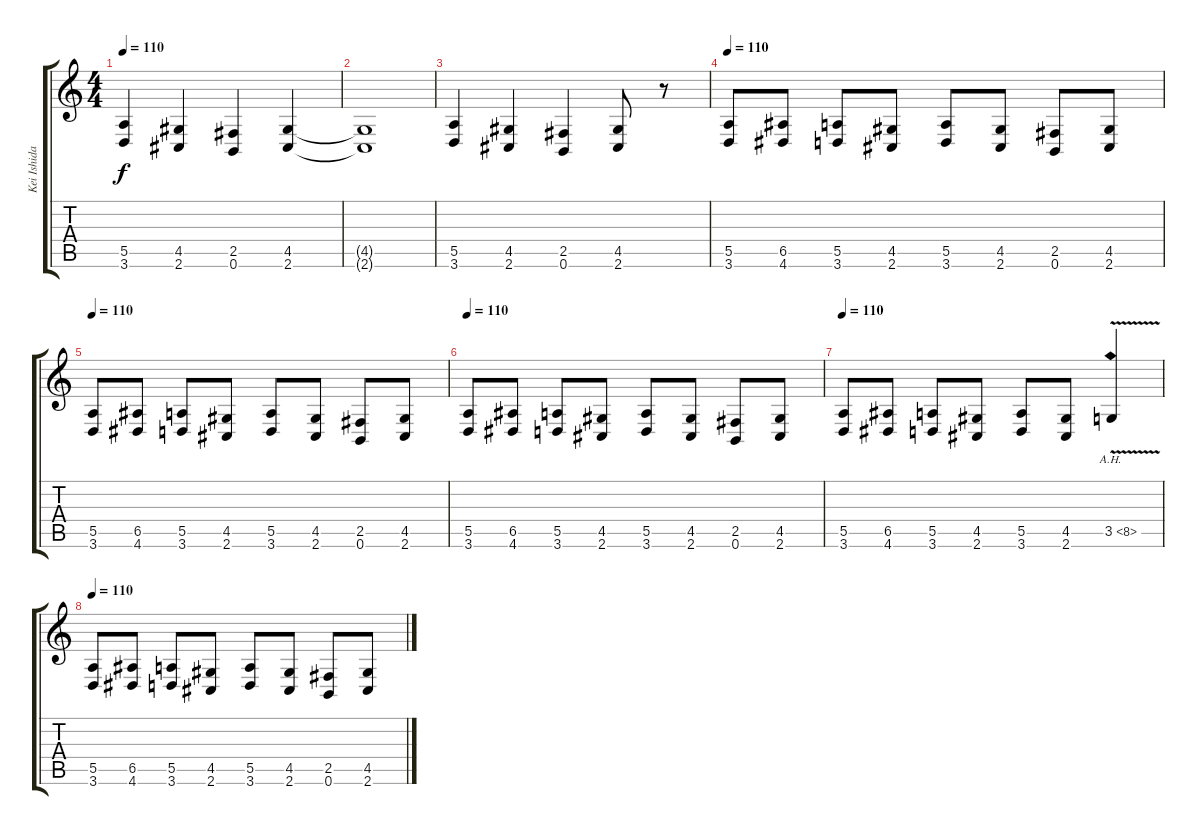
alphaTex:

\track ("Kei Ishida 2" "Kei Ishida") {instrument distortionguitar}
\staff {score tabs}
\tuning (B3 Gb3 D3 A2 E2 B1) {hide}
\ts (4 4)
\tempo 110
\clef g2
\ks c
(5.5 3.6).4{dy f} (4.5 2.6).4 (2.5 0.6).4 (4.5 2.6).4 |
(4.5{t} 2.6{t}).1 |
(5.5 3.6).4 (4.5 2.6).4 (2.5 0.6).4 (4.5 2.6).8 r.8 |
\tempo 110
(5.5 3.6).8 (6.5 4.6).8 (5.5 3.6).8 (4.5 2.6).8 (5.5 3.6).8 (4.5 2.6).8 (2.5 0.6).8 (4.5 2.6).8 |
\tempo 110
(5.5 3.6).8 (6.5 4.6).8 (5.5 3.6).8 (4.5 2.6).8 (5.5 3.6).8 (4.5 2.6).8 (2.5 0.6).8 (4.5 2.6).8 |
\tempo 110
(5.5 3.6).8 (6.5 4.6).8 (5.5 3.6).8 (4.5 2.6).8 (5.5 3.6).8 (4.5 2.6).8 (2.5 0.6).8 (4.5 2.6).8 |
\tempo 110
(5.5 3.6).8 (6.5 4.6).8 (5.5 3.6).8 (4.5 2.6).8 (5.5 3.6).8 (4.5 2.6).8 3.5{ah 5 v}.4 |
\tempo 110
(5.5 3.6).8 (6.5 4.6).8 (5.5 3.6).8 (4.5 2.6).8 (5.5 3.6).8 (4.5 2.6).8 (2.5 0.6).8 (4.5 2.6).8
